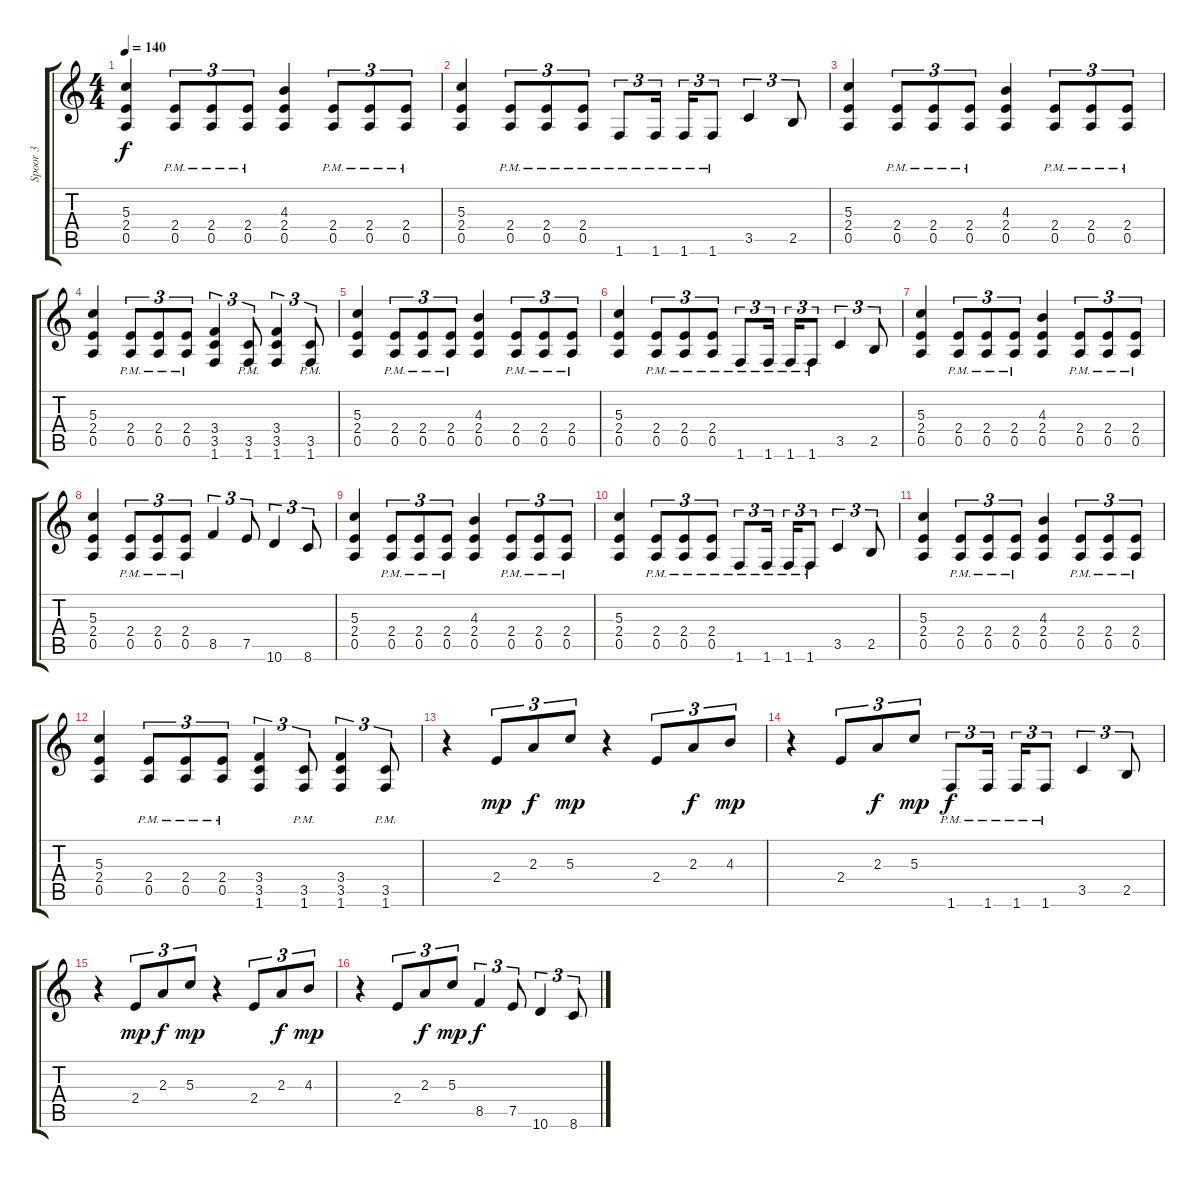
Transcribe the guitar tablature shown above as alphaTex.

\track ("Spoor 3" "Spoor 3") {instrument electricguitarclean}
\staff {score tabs}
\tuning (E4 B3 G3 D3 A2 E2) {hide}
\ts (4 4)
\tempo 140
\clef g2
\ks c
(5.3 2.4 0.5).4{dy f} (2.4{pm} 0.5{pm}).8{tu (3 2)} (2.4{pm} 0.5{pm}).8{tu (3 2)} (2.4{pm} 0.5{pm}).8{tu (3 2)} (4.3 2.4 0.5).4 (2.4{pm} 0.5{pm}).8{tu (3 2)} (2.4{pm} 0.5{pm}).8{tu (3 2)} (2.4{pm} 0.5{pm}).8{tu (3 2)} |
(5.3 2.4 0.5).4 (2.4{pm} 0.5{pm}).8{tu (3 2)} (2.4{pm} 0.5{pm}).8{tu (3 2)} (2.4{pm} 0.5{pm}).8{tu (3 2)} 1.6{pm}.8{tu (3 2)} 1.6{pm}.16{tu (3 2)} 1.6{pm}.16{tu (3 2)} 1.6{pm}.8{tu (3 2)} 3.5.4{tu (3 2)} 2.5.8{tu (3 2)} |
(5.3 2.4 0.5).4 (2.4{pm} 0.5{pm}).8{tu (3 2)} (2.4{pm} 0.5{pm}).8{tu (3 2)} (2.4{pm} 0.5{pm}).8{tu (3 2)} (4.3 2.4 0.5).4 (2.4{pm} 0.5{pm}).8{tu (3 2)} (2.4{pm} 0.5{pm}).8{tu (3 2)} (2.4{pm} 0.5{pm}).8{tu (3 2)} |
(5.3 2.4 0.5).4 (2.4{pm} 0.5{pm}).8{tu (3 2)} (2.4{pm} 0.5{pm}).8{tu (3 2)} (2.4{pm} 0.5{pm}).8{tu (3 2)} (3.4 3.5 1.6).4{tu (3 2)} (3.5{pm} 1.6{pm}).8{tu (3 2)} (3.4 3.5 1.6).4{tu (3 2)} (3.5{pm} 1.6{pm}).8{tu (3 2)} |
(5.3 2.4 0.5).4 (2.4{pm} 0.5{pm}).8{tu (3 2)} (2.4{pm} 0.5{pm}).8{tu (3 2)} (2.4{pm} 0.5{pm}).8{tu (3 2)} (4.3 2.4 0.5).4 (2.4{pm} 0.5{pm}).8{tu (3 2)} (2.4{pm} 0.5{pm}).8{tu (3 2)} (2.4{pm} 0.5{pm}).8{tu (3 2)} |
(5.3 2.4 0.5).4 (2.4{pm} 0.5{pm}).8{tu (3 2)} (2.4{pm} 0.5{pm}).8{tu (3 2)} (2.4{pm} 0.5{pm}).8{tu (3 2)} 1.6{pm}.8{tu (3 2)} 1.6{pm}.16{tu (3 2)} 1.6{pm}.16{tu (3 2)} 1.6{pm}.8{tu (3 2)} 3.5.4{tu (3 2)} 2.5.8{tu (3 2)} |
(5.3 2.4 0.5).4 (2.4{pm} 0.5{pm}).8{tu (3 2)} (2.4{pm} 0.5{pm}).8{tu (3 2)} (2.4{pm} 0.5{pm}).8{tu (3 2)} (4.3 2.4 0.5).4 (2.4{pm} 0.5{pm}).8{tu (3 2)} (2.4{pm} 0.5{pm}).8{tu (3 2)} (2.4{pm} 0.5{pm}).8{tu (3 2)} |
(5.3 2.4 0.5).4 (2.4{pm} 0.5{pm}).8{tu (3 2)} (2.4{pm} 0.5{pm}).8{tu (3 2)} (2.4{pm} 0.5{pm}).8{tu (3 2)} 8.5.4{tu (3 2)} 7.5.8{tu (3 2)} 10.6.4{tu (3 2)} 8.6.8{tu (3 2)} |
(5.3 2.4 0.5).4 (2.4{pm} 0.5{pm}).8{tu (3 2)} (2.4{pm} 0.5{pm}).8{tu (3 2)} (2.4{pm} 0.5{pm}).8{tu (3 2)} (4.3 2.4 0.5).4 (2.4{pm} 0.5{pm}).8{tu (3 2)} (2.4{pm} 0.5{pm}).8{tu (3 2)} (2.4{pm} 0.5{pm}).8{tu (3 2)} |
(5.3 2.4 0.5).4 (2.4{pm} 0.5{pm}).8{tu (3 2)} (2.4{pm} 0.5{pm}).8{tu (3 2)} (2.4{pm} 0.5{pm}).8{tu (3 2)} 1.6{pm}.8{tu (3 2)} 1.6{pm}.16{tu (3 2)} 1.6{pm}.16{tu (3 2)} 1.6{pm}.8{tu (3 2)} 3.5.4{tu (3 2)} 2.5.8{tu (3 2)} |
(5.3 2.4 0.5).4 (2.4{pm} 0.5{pm}).8{tu (3 2)} (2.4{pm} 0.5{pm}).8{tu (3 2)} (2.4{pm} 0.5{pm}).8{tu (3 2)} (4.3 2.4 0.5).4 (2.4{pm} 0.5{pm}).8{tu (3 2)} (2.4{pm} 0.5{pm}).8{tu (3 2)} (2.4{pm} 0.5{pm}).8{tu (3 2)} |
(5.3 2.4 0.5).4 (2.4{pm} 0.5{pm}).8{tu (3 2)} (2.4{pm} 0.5{pm}).8{tu (3 2)} (2.4{pm} 0.5{pm}).8{tu (3 2)} (3.4 3.5 1.6).4{tu (3 2)} (3.5{pm} 1.6{pm}).8{tu (3 2)} (3.4 3.5 1.6).4{tu (3 2)} (3.5{pm} 1.6{pm}).8{tu (3 2)} |
r.4 2.4.8{tu (3 2) dy mp} 2.3.8{tu (3 2) dy f} 5.3.8{tu (3 2) dy mp} r.4 2.4.8{tu (3 2)} 2.3.8{tu (3 2) dy f} 4.3.8{tu (3 2) dy mp} |
r.4 2.4.8{tu (3 2)} 2.3.8{tu (3 2) dy f} 5.3.8{tu (3 2) dy mp} 1.6{pm}.8{tu (3 2) dy f} 1.6{pm}.16{tu (3 2)} 1.6{pm}.16{tu (3 2)} 1.6{pm}.8{tu (3 2)} 3.5.4{tu (3 2)} 2.5.8{tu (3 2)} |
r.4 2.4.8{tu (3 2) dy mp} 2.3.8{tu (3 2) dy f} 5.3.8{tu (3 2) dy mp} r.4 2.4.8{tu (3 2)} 2.3.8{tu (3 2) dy f} 4.3.8{tu (3 2) dy mp} |
r.4 2.4.8{tu (3 2)} 2.3.8{tu (3 2) dy f} 5.3.8{tu (3 2) dy mp} 8.5.4{tu (3 2) dy f} 7.5.8{tu (3 2)} 10.6.4{tu (3 2)} 8.6.8{tu (3 2)}
